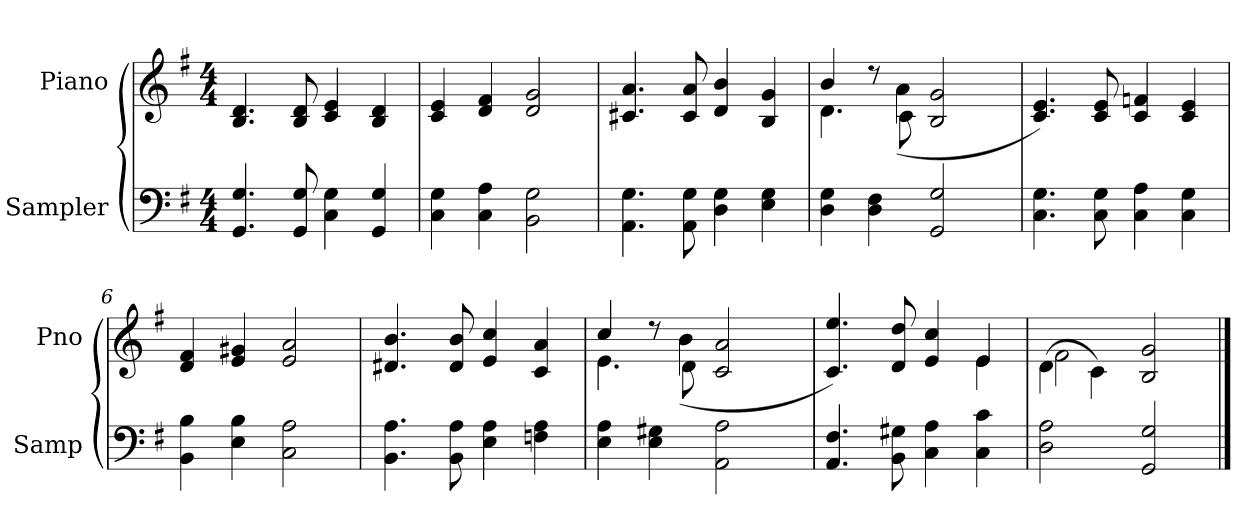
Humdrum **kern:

**kern	**kern
*part2	*part1
*staff2	*staff1
*I"Sampler	*I"Piano
*I'Samp	*I'Pno
*clefF4	*clefG2
*k[f#]	*k[f#]
*G:	*G:
*M4/4	*M4/4
=1	=1
4.GG 4.G	4.B 4.d
8GG 8G	8B 8d
4C 4G	4c 4e
4GG 4G	4B 4d
=2	=2
4C 4G	4c 4e
4C 4A	4d 4f#
2BB 2G	2d 2g
=3	=3
4.AA 4.G	4.c#X 4.a
8AA 8G	8c# 8a
4D 4G	4d 4b
4E 4G	4B 4g
=4	=4
*	*^
4D 4G	4b/	4.d
4D 4F#	8r	.
.	8c\	(4a
2GG 2G	2B 2g	.
.	.	4.ryy
*	*v	*v
=5	=5
4.C 4.G	4.c 4.e)
8C 8G	8c 8e
4C 4A	4c 4fn
4C 4G	4c 4e
=6	=6
4BB 4B	4d 4f#
4E 4B	4e 4g#X
2C 2A	2e 2a
=7	=7
4.BB 4.A	4.d#X 4.b
8BB 8A	8d# 8b
4E 4A	4e 4cc
4Fn 4A	4c 4a
=8	=8
*	*^
4E 4A	4cc/	4.e
4E 4G#X	8r	.
.	8d\	(4b
2AA 2A	2c 2a	.
.	.	4.ryy
=9	=9	=9
4.AA 4.F#	4.c 4.ee)	2.ryy
8BB 8G#X	8d 8dd	.
4C 4A	4e 4cc	.
4C 4c	4e/	4e
=10	=10	=10
2D 2A	(4d\	2f#
.	4c\)	.
2GG 2G	2B 2g	2ryy
*	*v	*v
==	==
*-	*-
